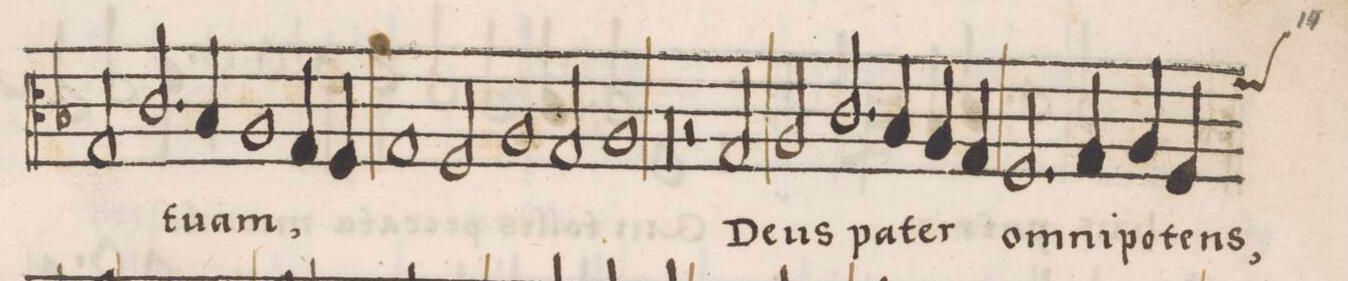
**kern	**text
*I"ALTVS	*
*clefC3	*
*k[b-]	*
*met(C|)	*
*M2/1	*
2G/	.
2.c/	tu-
=32-	=32-
4B-/	.
1A/	-am,
4G/	.
4F/	.
=33-	=33-
1G/	.
2F/	.
1A/	.
=34-	=34-
2G/	.
1A/	.
=35-	=35-
00r	.
=36-	=36-
=37-	=37-
2r	.
2G/	-De-
2A/	-us
2.c/	pa-
=38-	=38-
4B-/	.
4A/	-ter
4G/	.
2.F/	om-
4G/	-ni-
=39-	=39-
4A/	-po-
*custos:f	*
4F/	-tens,
*-	*-
